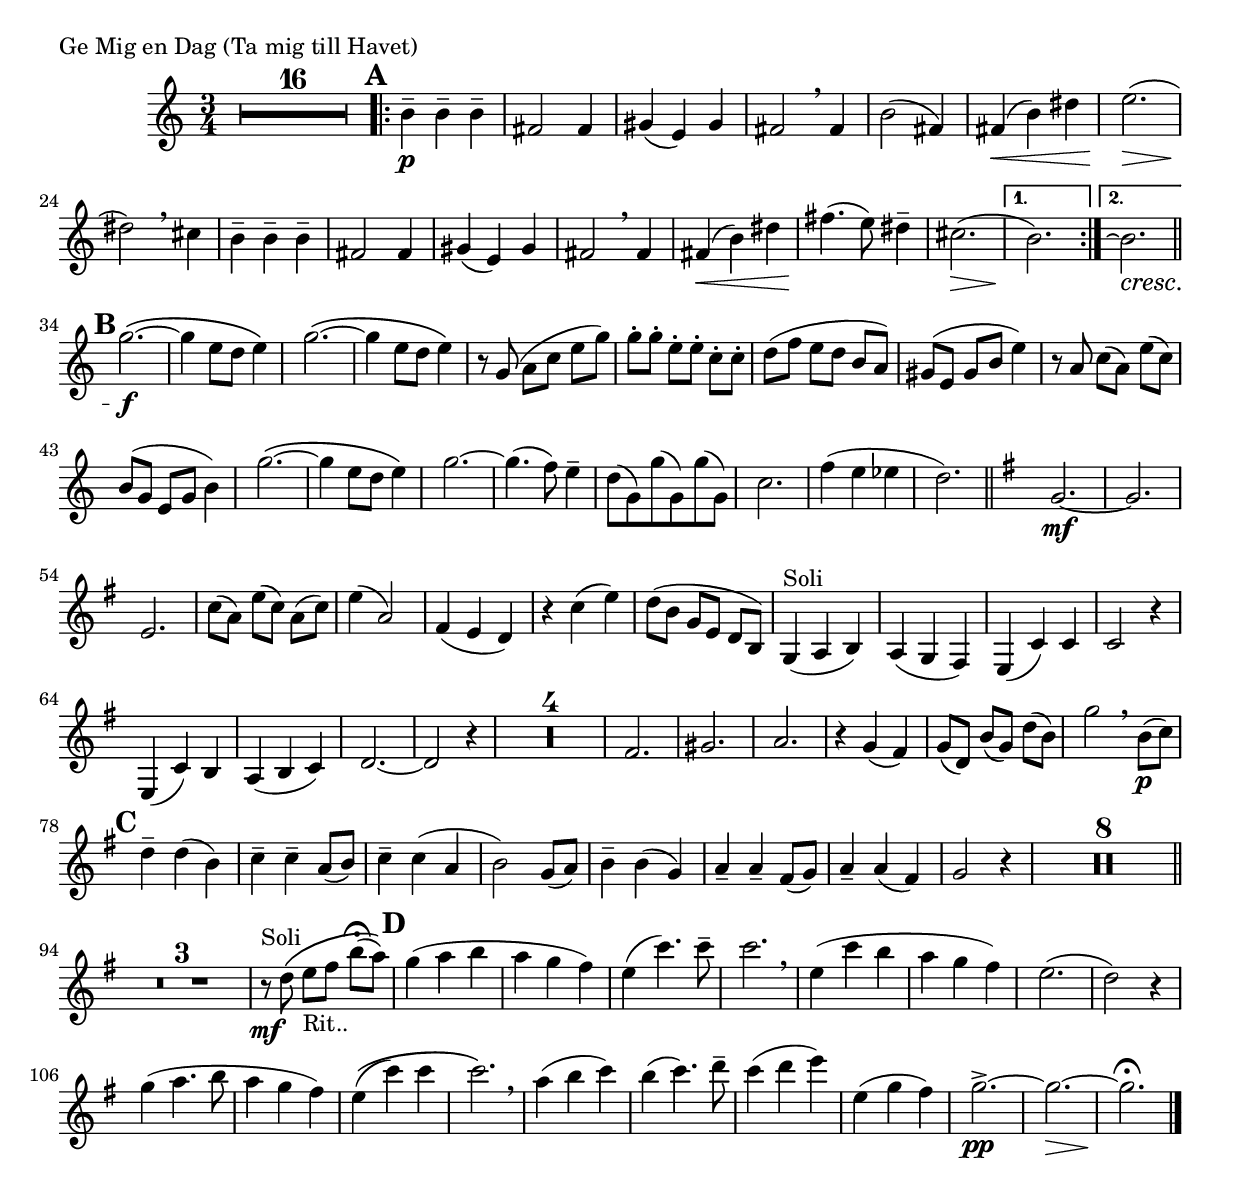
\version "2.22.1"
% When ready to include in collection:	1. Comment out top section with \Include file(s)
%					2. \midi section if present.
%Comment out from here
%{
\include "../../../Includes/Polis_format.ily"

%...to here
%}
  \score {

    % Svenska Polisens Marscher: 1. Ge mig en dag    
    \relative c' { 
    	    \key c \major \time 3/4
    	    \compressEmptyMeasures
    	    \set Score.markFormatter = #format-mark-box-letters
    	    R2.*16
    	    
%Rehearsal mark A
	\mark \default
	\repeat volta 2 {
	    b'4--\p b-- b-- |fis2 fis4 |gis4 (e) gis |fis2\breathe fis4 
	    b2 (fis4) |fis4\< (b) dis | e2.\> ( |dis2)\!\breathe cis4
	    b4-- b-- b-- |fis2 fis4 |gis4 (e) gis |fis2\breathe fis4 
	    fis4\< (b) dis |fis4.\! (e8) dis4-- |cis2.\> ( }
	    \alternative {
	    	    {b2.)\!}
	    	    {b2.\repeatTie\cresc\bar "||"}
	    }
	    
%Rehearsal mark B
	\mark \default
	g'2.~\(\f |g4 e8 d e4\) |g2.~\( |g4 e8 d e4\) |r8 g,\noBeam (a [c] e g)
	g-. [g-.] e-. [e-.] c-. c-. |d ([f] e [d] b a) |gis ([e] gis [b] e4) 
	r8 a,\noBeam c ([a]) e' ([c]) |b ([g] e [g] b4) |g'2.~\( |g4 e8 d e4\) 
	g2.~ |g4. (f8) e4-- |d8 (g,) g' (g,) g' (g,) | c2. | f4 (e ees 
	d2.) \bar "||"
	\key g \major
	g,2.~\mf |g |e |c'8 ([a]) e' ([c]) a ([c]) |e4 (a,2) |fis4 (e d) 
	r4 c' (e) |d8 ([b] g [e] d [b]) |g4^\markup {Soli} (a b) |a (g fis)
	e (c') c |c2 r4 |e,4 (c') b |a (b c) |d2.~ |d2 r4 |R2.*4 |fis2. |gis |a
   	r4 g (fis) |g8 ([d]) b' ([g]) d' ([b]) |g'2\breathe b,8\p (c) 
	
%Rehearsal mark C
	\mark \default
	d4-- d (b) |c-- c-- a8 (b) |c4-- c (a |b2) g8 (a) |b4-- b (g)
	a-- a-- fis8 (g) |a4-- a (fis) |g2 r4 |R2.*8 |\bar "||" |R2.*3 
	r8\mf^\markup {Soli} d'8\noBeam \(e_\markup {Rit..} [fis] b\fermata 
	([a])\)
	
	
%Rehearsal mark D
	\mark \default
	g4 (a b |a g fis) |e (c'4.) c8-- |c2.\breathe |e,4 (c' b |a g fis) 
	e2. ( |d2) r4 |g4 (a4. b8 |a4 g fis) |e \((c'4) c |c2.\)\breathe 
	a4 (b c)
	b (c4.) d8-- |c4 (d e) |e, (g fis) |g2.~->\pp  |g~\> |g\fermata\!
	\bar "|."
    }%end relative
    \header {
    	    piece = "Ge Mig en Dag (Ta mig till Havet)"
    	    composer = ""
    	}
  }%end score
